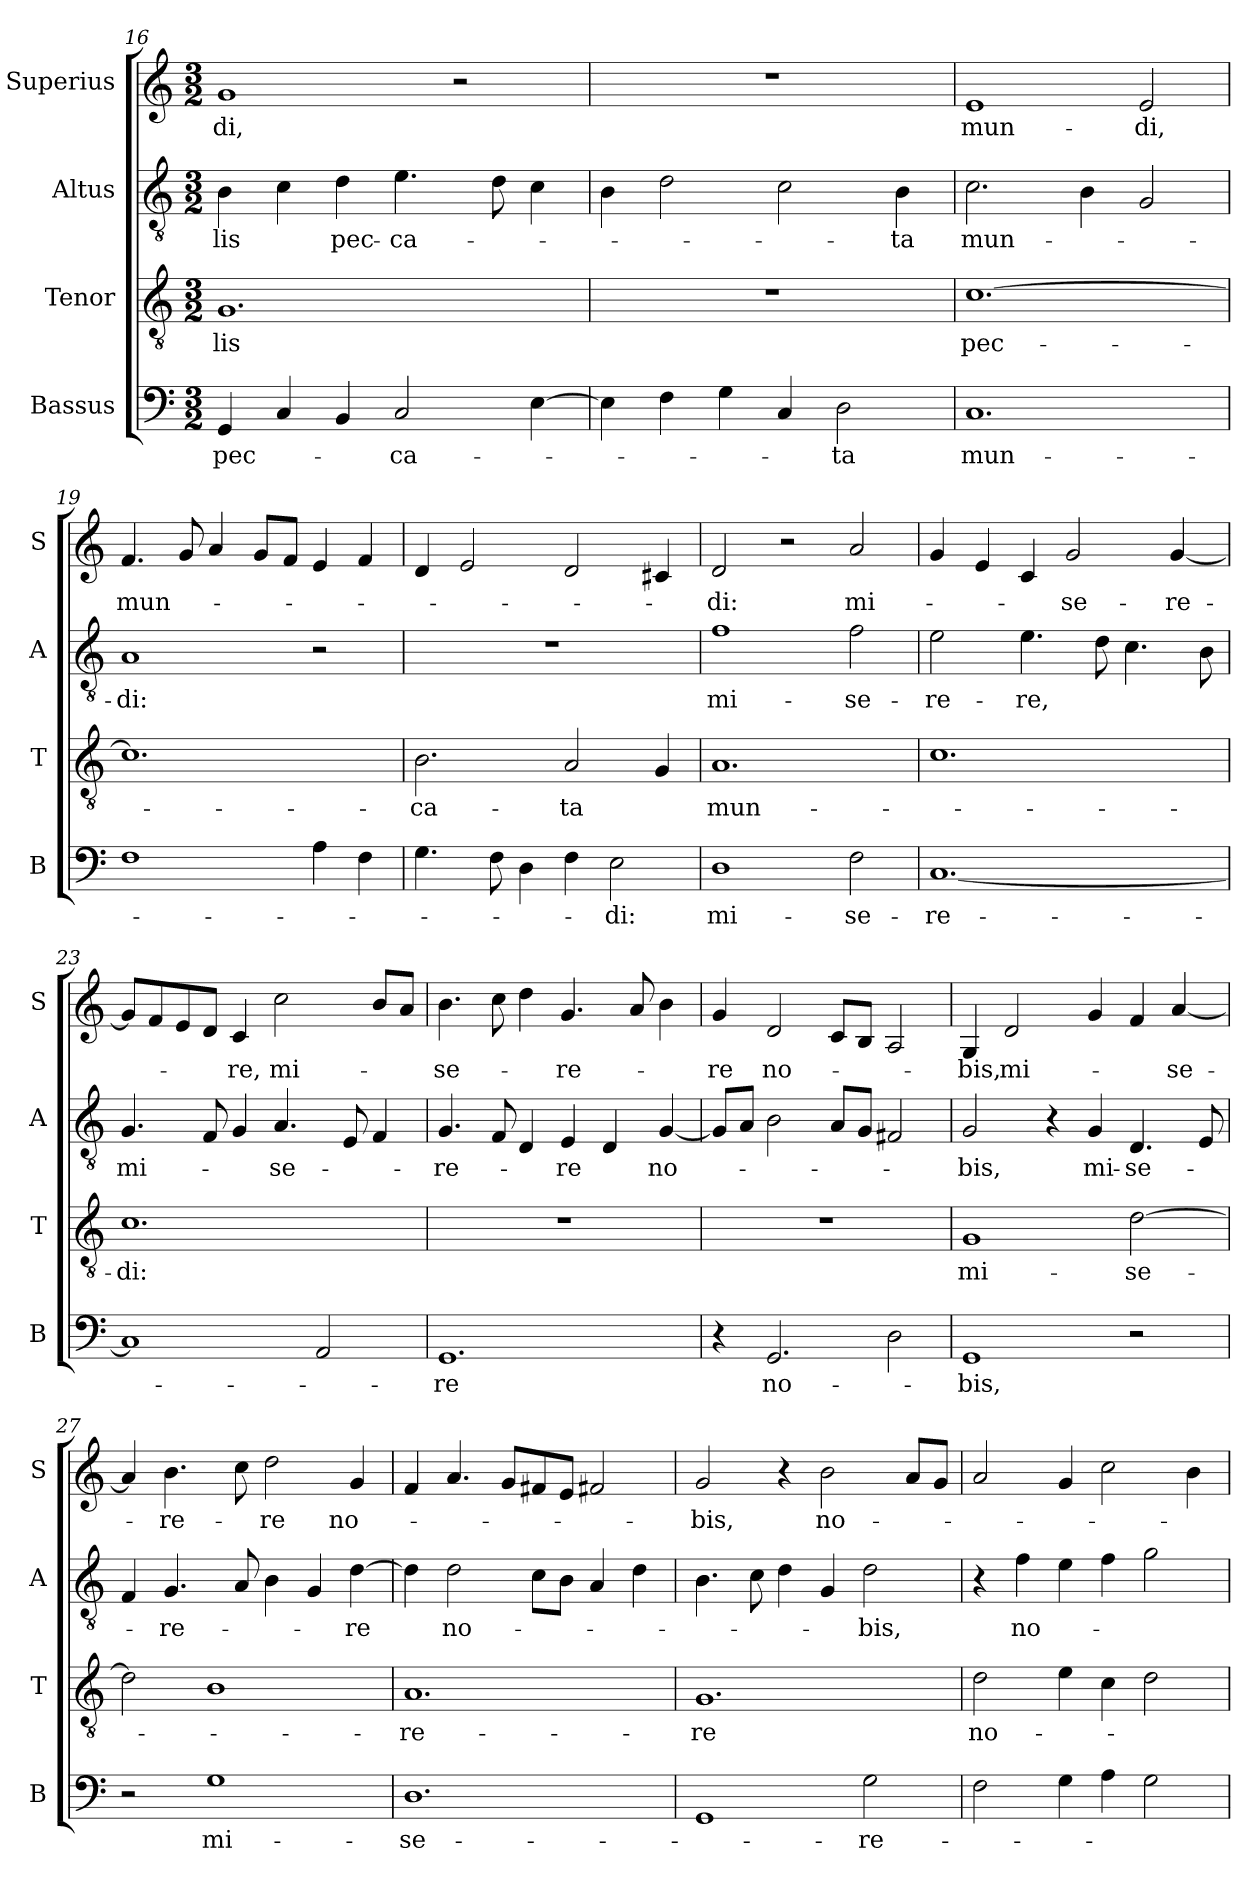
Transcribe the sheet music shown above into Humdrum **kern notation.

**kern	**text	**kern	**text	**kern	**text	**kern	**text
*part4	*part4	*part3	*part3	*part2	*part2	*part1	*part1
*staff4	*staff4	*staff3	*staff3	*staff2	*staff2	*staff1	*staff1
*I"Bassus	*	*I"Tenor	*	*I"Altus	*	*I"Superius	*
*I'B	*	*I'T	*	*I'A	*	*I'S	*
*clefF4	*	*clefGv2	*	*clefGv2	*	*clefG2	*
*k[]	*	*k[]	*	*k[]	*	*k[]	*
*M3/2	*	*M3/2	*	*M3/2	*	*M3/2	*
=16	=16	=16	=16	=16	=16	=16	=16
!	!LO:LY:i	!	!	!	!LO:LY:i	!	!LO:LY:i
4GG	pec-	1.G	-lis	4B	-lis	1g	-di,
4C	.	.	.	4c	.	.	.
4BB	.	.	.	4d	pec-	.	.
!	!LO:LY:i	!	!	!	!	!	!
2C	-ca-	.	.	4.e	-ca-	.	.
.	.	.	.	.	.	2r	.
.	.	.	.	8d	.	.	.
[4E	.	.	.	4c	.	.	.
=17	=17	=17	=17	=17	=17	=17	=17
4E]	.	1.r	.	4B	.	1.r	.
4F	.	.	.	2d	.	.	.
4G	.	.	.	.	.	.	.
4C	.	.	.	2c	.	.	.
!	!LO:LY:i	!	!	!	!	!	!
2D	-ta	.	.	.	.	.	.
.	.	.	.	4B	-ta	.	.
=18	=18	=18	=18	=18	=18	=18	=18
1.C	mun-	[1.c	pec-	2.c	mun-	1e	mun-
.	.	.	.	4B	.	.	.
!	!	!	!	!	!	!	!LO:LY:i
.	.	.	.	2G	.	2e	-di,
=19	=19	=19	=19	=19	=19	=19	=19
!	!	!	!	!	!	!	!LO:LY:i
1F	.	1.c]	.	1A	-di:	4.f	mun-
.	.	.	.	.	.	8g	.
.	.	.	.	.	.	4a	.
.	.	.	.	.	.	8gL	.
.	.	.	.	.	.	8fJ	.
4A	.	.	.	2r	.	4e	.
4F	.	.	.	.	.	4f	.
=20	=20	=20	=20	=20	=20	=20	=20
4.G	.	2.B	-ca-	1.r	.	4d	.
.	.	.	.	.	.	2e	.
8F	.	.	.	.	.	.	.
4D	.	.	.	.	.	.	.
4F	.	2A	-ta	.	.	2d	.
2E	-di:	.	.	.	.	.	.
.	.	4G	.	.	.	4c#X	.
=21	=21	=21	=21	=21	=21	=21	=21
1D	mi-	1.A	mun-	1f	mi-	2d	-di:
.	.	.	.	.	.	2r	.
2F	-se-	.	.	2f	-se-	2a	mi-
=22	=22	=22	=22	=22	=22	=22	=22
!	!	!	!	!	!LO:LY:i	!	!
[1.C	-re-	1.c	.	2e	-re-	4g	.
.	.	.	.	.	.	4e	.
!	!	!	!	!	!LO:LY:i	!	!
.	.	.	.	4.e	-re,	4c	.
.	.	.	.	.	.	2g	-se-
.	.	.	.	8d	.	.	.
.	.	.	.	4.c	.	.	.
.	.	.	.	.	.	[4g	-re-
.	.	.	.	8B	.	.	.
=23	=23	=23	=23	=23	=23	=23	=23
!	!	!	!	!	!LO:LY:i	!	!
1C]	.	1.c	-di:	4.G	mi-	8gL]	.
.	.	.	.	.	.	8f	.
.	.	.	.	.	.	8e	.
.	.	.	.	8F	.	8dJ	.
.	.	.	.	4G	.	4c	-re,
!	!	!	!	!	!LO:LY:i	!	!LO:LY:i
.	.	.	.	4.A	-se-	2cc	mi-
2AA	.	.	.	.	.	.	.
.	.	.	.	8E	.	.	.
.	.	.	.	4F	.	8bL	.
.	.	.	.	.	.	8aJ	.
=24	=24	=24	=24	=24	=24	=24	=24
!	!	!	!	!	!LO:LY:i	!	!LO:LY:i
1.GG	-re	1.r	.	4.G	-re-	4.b	-se-
.	.	.	.	8F	.	8cc	.
.	.	.	.	4D	.	4dd	.
!	!	!	!	!	!	!	!LO:LY:i
.	.	.	.	4E	-re	4.g	-re-
.	.	.	.	4D	.	.	.
.	.	.	.	.	.	8a	.
!	!	!	!	!	!LO:LY:i	!	!
.	.	.	.	[4G	no-	4b	.
=25	=25	=25	=25	=25	=25	=25	=25
!	!	!	!	!	!	!	!LO:LY:i
4r	.	1.r	.	8GL]	.	4g	-re
.	.	.	.	8AJ	.	.	.
!	!LO:LY:i	!	!	!	!	!	!LO:LY:i
2.GG	no-	.	.	2B	.	2d	no-
.	.	.	.	8AL	.	8cL	.
.	.	.	.	8GJ	.	8BJ	.
2D	.	.	.	2F#X	.	2A	.
=26	=26	=26	=26	=26	=26	=26	=26
!	!LO:LY:i	!	!	!	!LO:LY:i	!	!LO:LY:i
1GG	-bis,	1G	mi-	2G	-bis,	4G	-bis,
!	!	!	!	!	!	!	!LO:LY:i
.	.	.	.	.	.	2d	mi-
.	.	.	.	4r	.	.	.
!	!	!	!	!	!LO:LY:i	!	!
.	.	.	.	4G	mi-	4g	.
!	!	!	!	!	!LO:LY:i	!	!
2r	.	[2d	-se-	4.D	-se-	4f	.
!	!	!	!	!	!	!	!LO:LY:i
.	.	.	.	.	.	[4a	-se-
.	.	.	.	8E	.	.	.
=27	=27	=27	=27	=27	=27	=27	=27
2r	.	2d]	.	4F	.	4a]	.
!	!	!	!	!	!LO:LY:i	!	!LO:LY:i
.	.	.	.	4.G	-re-	4.b	-re-
!	!LO:LY:i	!	!	!	!	!	!
1G	mi-	1B	.	.	.	.	.
.	.	.	.	8A	.	8cc	.
!	!	!	!	!	!	!	!LO:LY:i
.	.	.	.	4B	.	2dd	-re
.	.	.	.	4G	.	.	.
!	!	!	!	!	!LO:LY:i	!	!LO:LY:i
.	.	.	.	[4d	-re	4g	no-
=28	=28	=28	=28	=28	=28	=28	=28
!	!LO:LY:i	!	!	!	!	!	!
1.D	-se-	1.A	-re-	4d]	.	4f	.
!	!	!	!	!	!LO:LY:i	!	!
.	.	.	.	2d	no-	4.a	.
.	.	.	.	.	.	8gL	.
.	.	.	.	8cL	.	8f#i	.
.	.	.	.	8BJ	.	8eJ	.
.	.	.	.	4A	.	2f#X	.
.	.	.	.	4d	.	.	.
=29	=29	=29	=29	=29	=29	=29	=29
!	!	!	!	!	!	!	!LO:LY:i
1GG	.	1.G	-re	4.B	.	2g	-bis,
.	.	.	.	8c	.	.	.
.	.	.	.	4d	.	4r	.
.	.	.	.	4G	.	2b	no-
!	!LO:LY:i	!	!	!	!LO:LY:i	!	!
2G	-re-	.	.	2d	-bis,	.	.
.	.	.	.	.	.	8aL	.
.	.	.	.	.	.	8gJ	.
=30	=30	=30	=30	=30	=30	=30	=30
2F	.	2d	no-	4r	.	2a	.
.	.	.	.	4f	no-	.	.
4G	.	4e	.	4e	.	4g	.
4A	.	4c	.	4f	.	2cc	.
2G	.	2d	.	2g	.	.	.
.	.	.	.	.	.	4b	.
=	=	=	=	=	=	=	=
*-	*-	*-	*-	*-	*-	*-	*-
